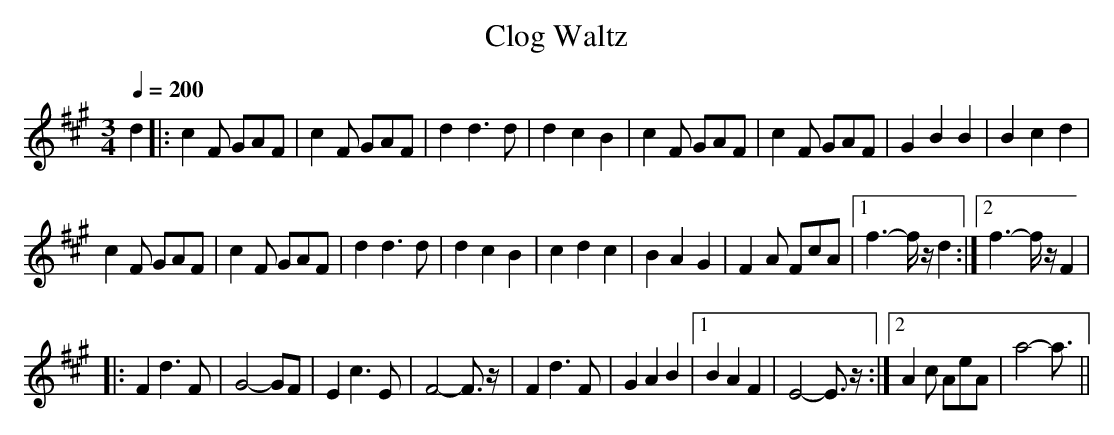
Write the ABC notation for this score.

X:1
T: Clog Waltz
L: 1/8
M: 3/4
Q:1/4=200
K:A major
d2 |: c2F GAF| c2F GAF| d2d3d| d2c2B2| c2F GAF| c2F GAF| G2B2B2| B2c2d2|
c2F GAF| c2F GAF| d2d3d|d2c2B2| c2d2c2| B2A2G2| F2A FcA|1 f3- f/2z/2d2:|2 f3- f/2z/2F2|
|: F2d3F| G4-GF| E2c3E| F4-F3/2z/2| F2d3F| G2A2B2|1 B2A2F2| E4-E3/2z/2:|2 A2c AeA|  a4-a3/2 ||
